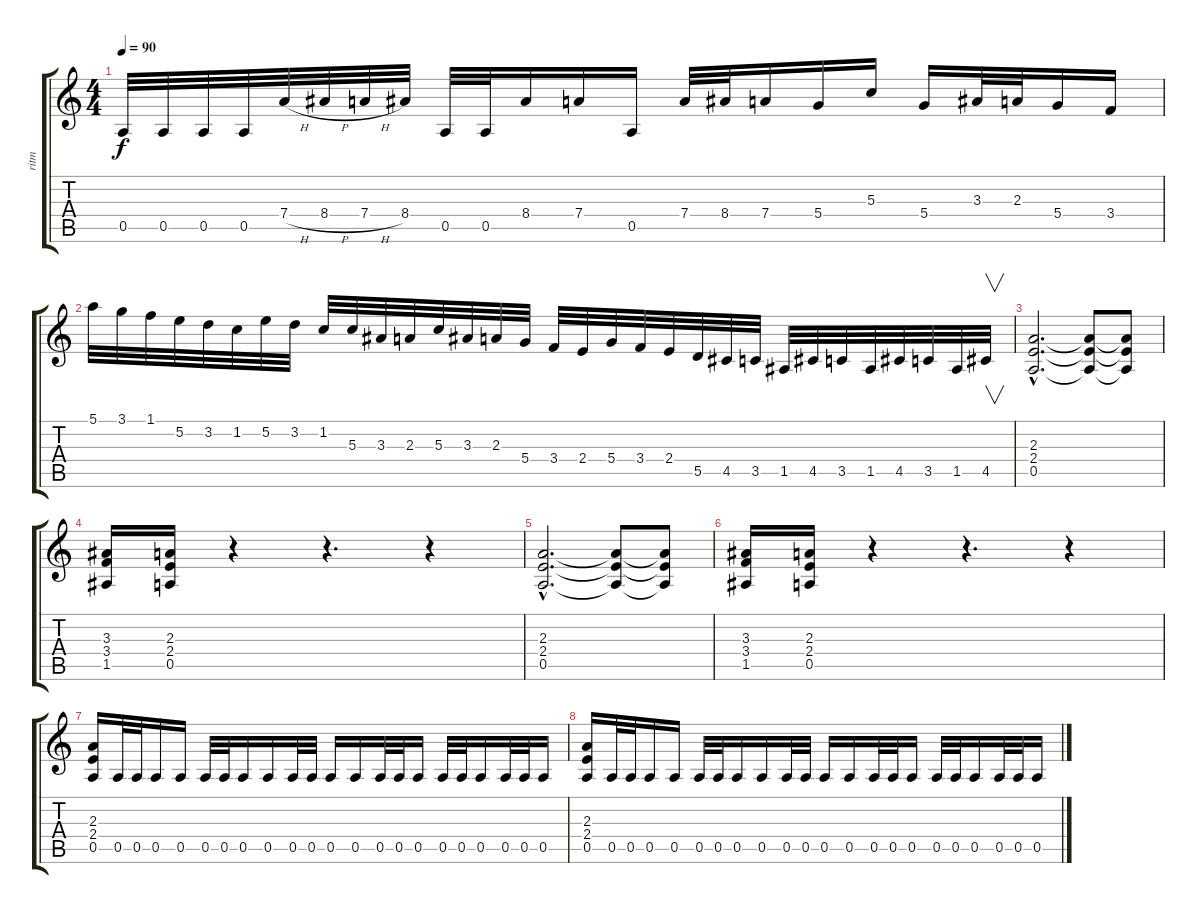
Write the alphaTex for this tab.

\track ("ritm" "ritm") {instrument distortionguitar}
\staff {score tabs}
\tuning (E4 B3 G3 D3 A2 E2) {hide}
\ts (4 4)
\tempo 90
\clef g2
\ks c
0.5.32{dy f} 0.5.32 0.5.32 0.5.32 7.4{h}.32 8.4{h}.32 7.4{h}.32 8.4.32 0.5.32 0.5.32 8.4.16 7.4.16 0.5.16 7.4.32 8.4.32 7.4.16 5.4.16 5.3.16 5.4.16 3.3.32 2.3.32 5.4.16 3.4.16 |
5.1.32 3.1.32 1.1.32 5.2.32 3.2.32 1.2.32 5.2.32 3.2.32 1.2.32 5.3.32 3.3.32 2.3.32 5.3.32 3.3.32 2.3.32 5.4.32 3.4.32 2.4.32 5.4.32 3.4.32 2.4.32 5.5.32 4.5.32 3.5.32 1.5.32 4.5.32 3.5.32 1.5.32 4.5.32 3.5.32 1.5.32 4.5.32{v} |
(2.3{hac} 2.4{hac} 0.5{hac}).2{d} (2.3{t} 2.4{t} 0.5{t}).8 (2.3{t} 2.4{t} 0.5{t}).8 |
(3.3 3.4 1.5).16 (2.3 2.4 0.5).16 r.4 r.4{d} r.4 |
(2.3{hac} 2.4{hac} 0.5{hac}).2{d} (2.3{t} 2.4{t} 0.5{t}).8 (2.3{t} 2.4{t} 0.5{t}).8 |
(3.3 3.4 1.5).16 (2.3 2.4 0.5).16 r.4 r.4{d} r.4 |
(2.3 2.4 0.5).16 0.5.32 0.5.32 0.5.16 0.5.16 0.5.32 0.5.32 0.5.16 0.5.16 0.5.32 0.5.32 0.5.16 0.5.16 0.5.32 0.5.32 0.5.16 0.5.32 0.5.32 0.5.16 0.5.32 0.5.32 0.5.16 |
(2.3 2.4 0.5).16 0.5.32 0.5.32 0.5.16 0.5.16 0.5.32 0.5.32 0.5.16 0.5.16 0.5.32 0.5.32 0.5.16 0.5.16 0.5.32 0.5.32 0.5.16 0.5.32 0.5.32 0.5.16 0.5.32 0.5.32 0.5.16
